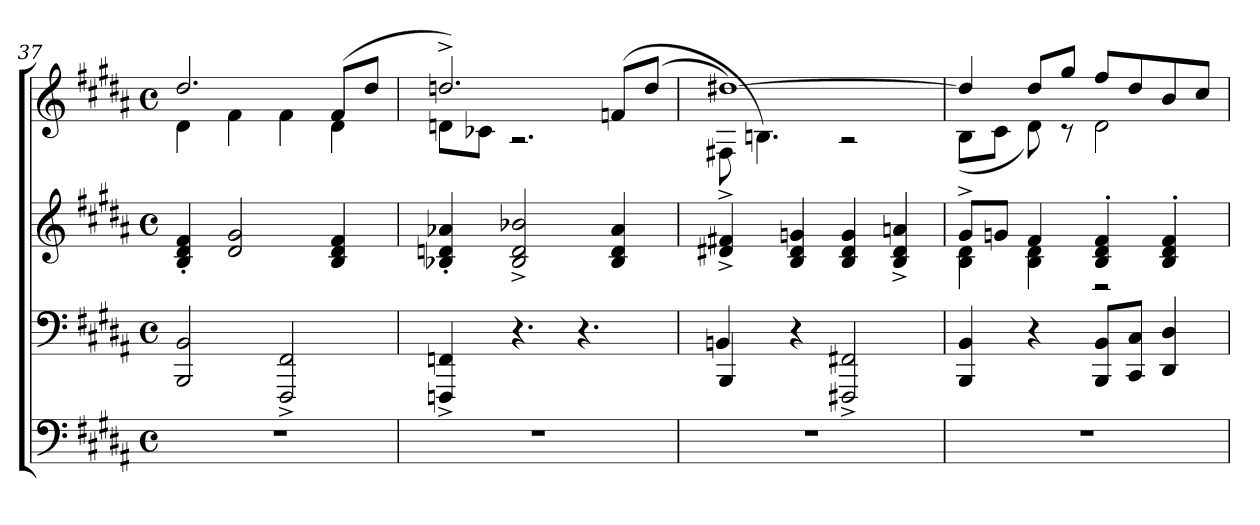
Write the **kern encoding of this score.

**kern	**kern	**kern	**kern
*part3	*part2	*part2	*part1
*staff4	*staff3	*staff2	*staff1
*clefF4	*clefF4	*clefG2	*clefG2
*k[f#c#g#d#a#]	*k[f#c#g#d#a#]	*k[f#c#g#d#a#]	*k[f#c#g#d#a#]
*M4/4	*M4/4	*M4/4	*M4/4
*met(c)	*met(c)	*met(c)	*met(c)
=37	=37	=37	=37
*	*	*	*^
1r	2BBB/ 2BB/	4B/'< 4d#/'< 4f#/'<	2.dd#/	4d#\
.	.	2d#/ 2g#/	.	4f#\
.	2FFF#/^> 2FF#/^>	.	.	4f#\
.	.	4B/ 4d#/ 4f#/	(>8f#/L	4d#\
.	.	.	8dd#/J	.
=38	=38	=38	=38	=38
1r	4FFFn/^> 4FFn/^>	4B-X/'< 4dn/'< 4a-X/'<	2.ddn^>/)	8dn\L
.	.	.	.	8c-X\J
.	4.r	2B-/^> 2d/^> 2b-X/^>	.	2.r
.	4.r	.	.	.
.	.	4B-/ 4d/ 4a-/	(>8fn/L	.
.	.	.	(>8dd/J	.
=39	=39	=39	=39	=39
*	*^	*	*	*
1r	4BBB/	4BBn/	4d#X/^> 4f#X/^>	[>1dd#X)	8F#X^<\
.	.	.	.	.	4.Bn\)
.	4r	2.ryy	4B/ 4d#/ 4gn/	.	.
.	2FFF#X/^> 2FF#X/^>	.	4B/ 4d#/ 4g/	.	2r
.	.	.	4B/^> 4d#/^> 4an/^>	.	.
*	*v	*v	*	*	*
=40	=40	=40	=40	=40
*	*	*^	*	*
1r	4BBB/ 4BB/	8g#^>/L	4B\ 4d#\	4dd#/]	(<8B\L
.	.	8gn/J	.	.	8c#\J
.	4r	4f#/	4B\ 4d#\	8dd#/L	8d#\)
.	.	.	.	8gg#/J	8r
.	8BBB/ 8BB/L	4B/'< 4d#/'< 4f#/'<	2r	8ff#/L	2d#\
.	8CC#/ 8C#/J	.	.	8dd#/	.
.	4DD#/ 4D#/	4B/'< 4d#/'< 4f#/'<	.	8b/	.
.	.	.	.	8cc#/J	.
*	*	*v	*v	*	*
*	*	*	*v	*v
=	=	=	=
*-	*-	*-	*-
